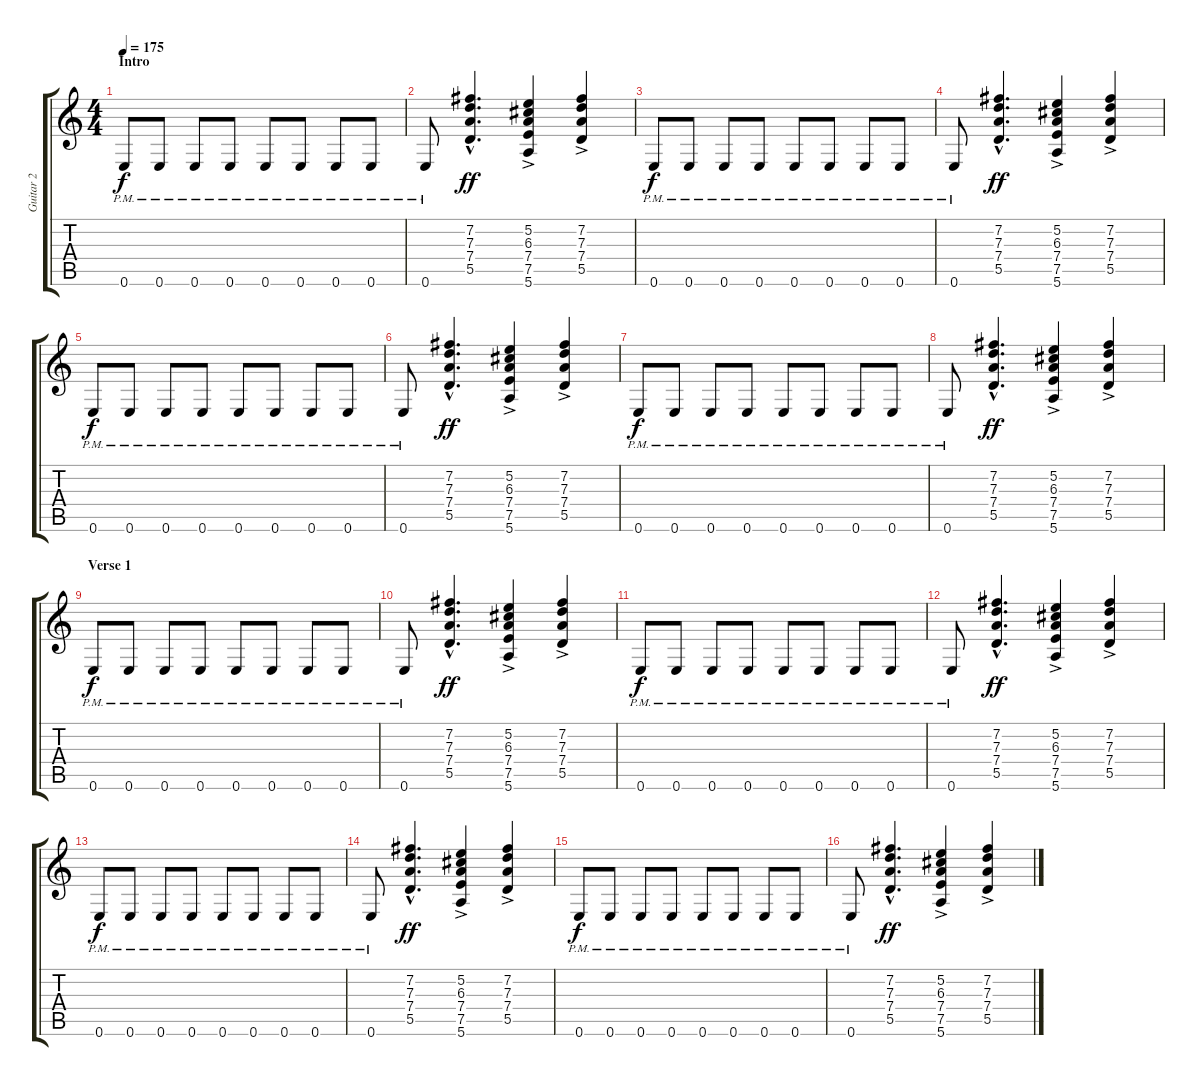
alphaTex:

\track ("Guitar 2" "Guitar 2") {instrument overdrivenguitar}
\staff {score tabs}
\tuning (E4 B3 G3 D3 A2 E2) {hide}
\ts (4 4)
\section ("" "Intro")
\tempo 175
\clef g2
\ks c
0.6{pm}.8{dy f instrument overdrivenguitar} 0.6{pm}.8 0.6{pm}.8 0.6{pm}.8 0.6{pm}.8 0.6{pm}.8 0.6{pm}.8 0.6{pm}.8 |
0.6{pm}.8 (7.2{hac} 7.3{hac} 7.4{hac} 5.5{hac}).4{d dy ff} (5.2{ac} 6.3{ac} 7.4{ac} 7.5{ac} 5.6{ac}).4 (7.2{ac} 7.3{ac} 7.4{ac} 5.5{ac}).4 |
0.6{pm}.8{dy f} 0.6{pm}.8 0.6{pm}.8 0.6{pm}.8 0.6{pm}.8 0.6{pm}.8 0.6{pm}.8 0.6{pm}.8 |
0.6{pm}.8 (7.2{hac} 7.3{hac} 7.4{hac} 5.5{hac}).4{d dy ff} (5.2{ac} 6.3{ac} 7.4{ac} 7.5{ac} 5.6{ac}).4 (7.2{ac} 7.3{ac} 7.4{ac} 5.5{ac}).4 |
0.6{pm}.8{dy f} 0.6{pm}.8 0.6{pm}.8 0.6{pm}.8 0.6{pm}.8 0.6{pm}.8 0.6{pm}.8 0.6{pm}.8 |
0.6{pm}.8 (7.2{hac} 7.3{hac} 7.4{hac} 5.5{hac}).4{d dy ff} (5.2{ac} 6.3{ac} 7.4{ac} 7.5{ac} 5.6{ac}).4 (7.2{ac} 7.3{ac} 7.4{ac} 5.5{ac}).4 |
0.6{pm}.8{dy f} 0.6{pm}.8 0.6{pm}.8 0.6{pm}.8 0.6{pm}.8 0.6{pm}.8 0.6{pm}.8 0.6{pm}.8 |
0.6{pm}.8 (7.2{hac} 7.3{hac} 7.4{hac} 5.5{hac}).4{d dy ff} (5.2{ac} 6.3{ac} 7.4{ac} 7.5{ac} 5.6{ac}).4 (7.2{ac} 7.3{ac} 7.4{ac} 5.5{ac}).4 |
\section ("" "Verse 1")
0.6{pm}.8{dy f} 0.6{pm}.8 0.6{pm}.8 0.6{pm}.8 0.6{pm}.8 0.6{pm}.8 0.6{pm}.8 0.6{pm}.8 |
0.6{pm}.8 (7.2{hac} 7.3{hac} 7.4{hac} 5.5{hac}).4{d dy ff} (5.2{ac} 6.3{ac} 7.4{ac} 7.5{ac} 5.6{ac}).4 (7.2{ac} 7.3{ac} 7.4{ac} 5.5{ac}).4 |
0.6{pm}.8{dy f} 0.6{pm}.8 0.6{pm}.8 0.6{pm}.8 0.6{pm}.8 0.6{pm}.8 0.6{pm}.8 0.6{pm}.8 |
0.6{pm}.8 (7.2{hac} 7.3{hac} 7.4{hac} 5.5{hac}).4{d dy ff} (5.2{ac} 6.3{ac} 7.4{ac} 7.5{ac} 5.6{ac}).4 (7.2{ac} 7.3{ac} 7.4{ac} 5.5{ac}).4 |
0.6{pm}.8{dy f} 0.6{pm}.8 0.6{pm}.8 0.6{pm}.8 0.6{pm}.8 0.6{pm}.8 0.6{pm}.8 0.6{pm}.8 |
0.6{pm}.8 (7.2{hac} 7.3{hac} 7.4{hac} 5.5{hac}).4{d dy ff} (5.2{ac} 6.3{ac} 7.4{ac} 7.5{ac} 5.6{ac}).4 (7.2{ac} 7.3{ac} 7.4{ac} 5.5{ac}).4 |
0.6{pm}.8{dy f} 0.6{pm}.8 0.6{pm}.8 0.6{pm}.8 0.6{pm}.8 0.6{pm}.8 0.6{pm}.8 0.6{pm}.8 |
0.6{pm}.8 (7.2{hac} 7.3{hac} 7.4{hac} 5.5{hac}).4{d dy ff} (5.2{ac} 6.3{ac} 7.4{ac} 7.5{ac} 5.6{ac}).4 (7.2{ac} 7.3{ac} 7.4{ac} 5.5{ac}).4
